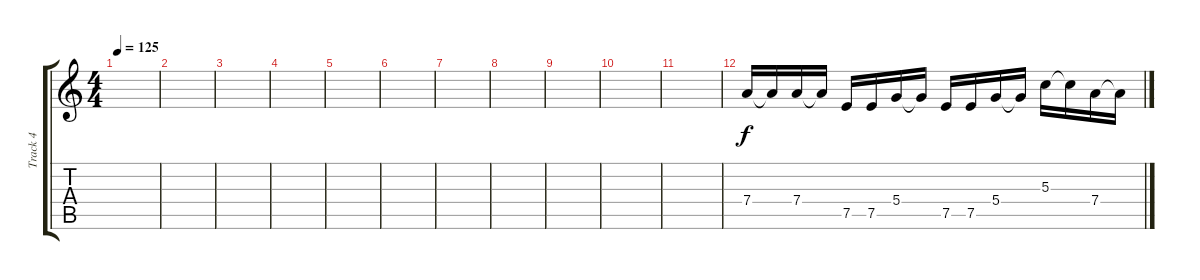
\track ("Track 4" "Track 4") {instrument overdrivenguitar}
\staff {score tabs}
\tuning (E4 B3 G3 D3 A2 E2) {hide}
\ts (4 4)
\tempo 125
\clef g2
\ks c
|
|
|
|
|
|
|
|
|
|
|
7.4.16 7.4{t}.16 7.4.16 7.4{t}.16 7.5.16 7.5.16 5.4.16 5.4{t}.16 7.5.16 7.5.16 5.4.16 5.4{t}.16 5.3.16 5.3{t}.16 7.4.16 7.4{t}.16
